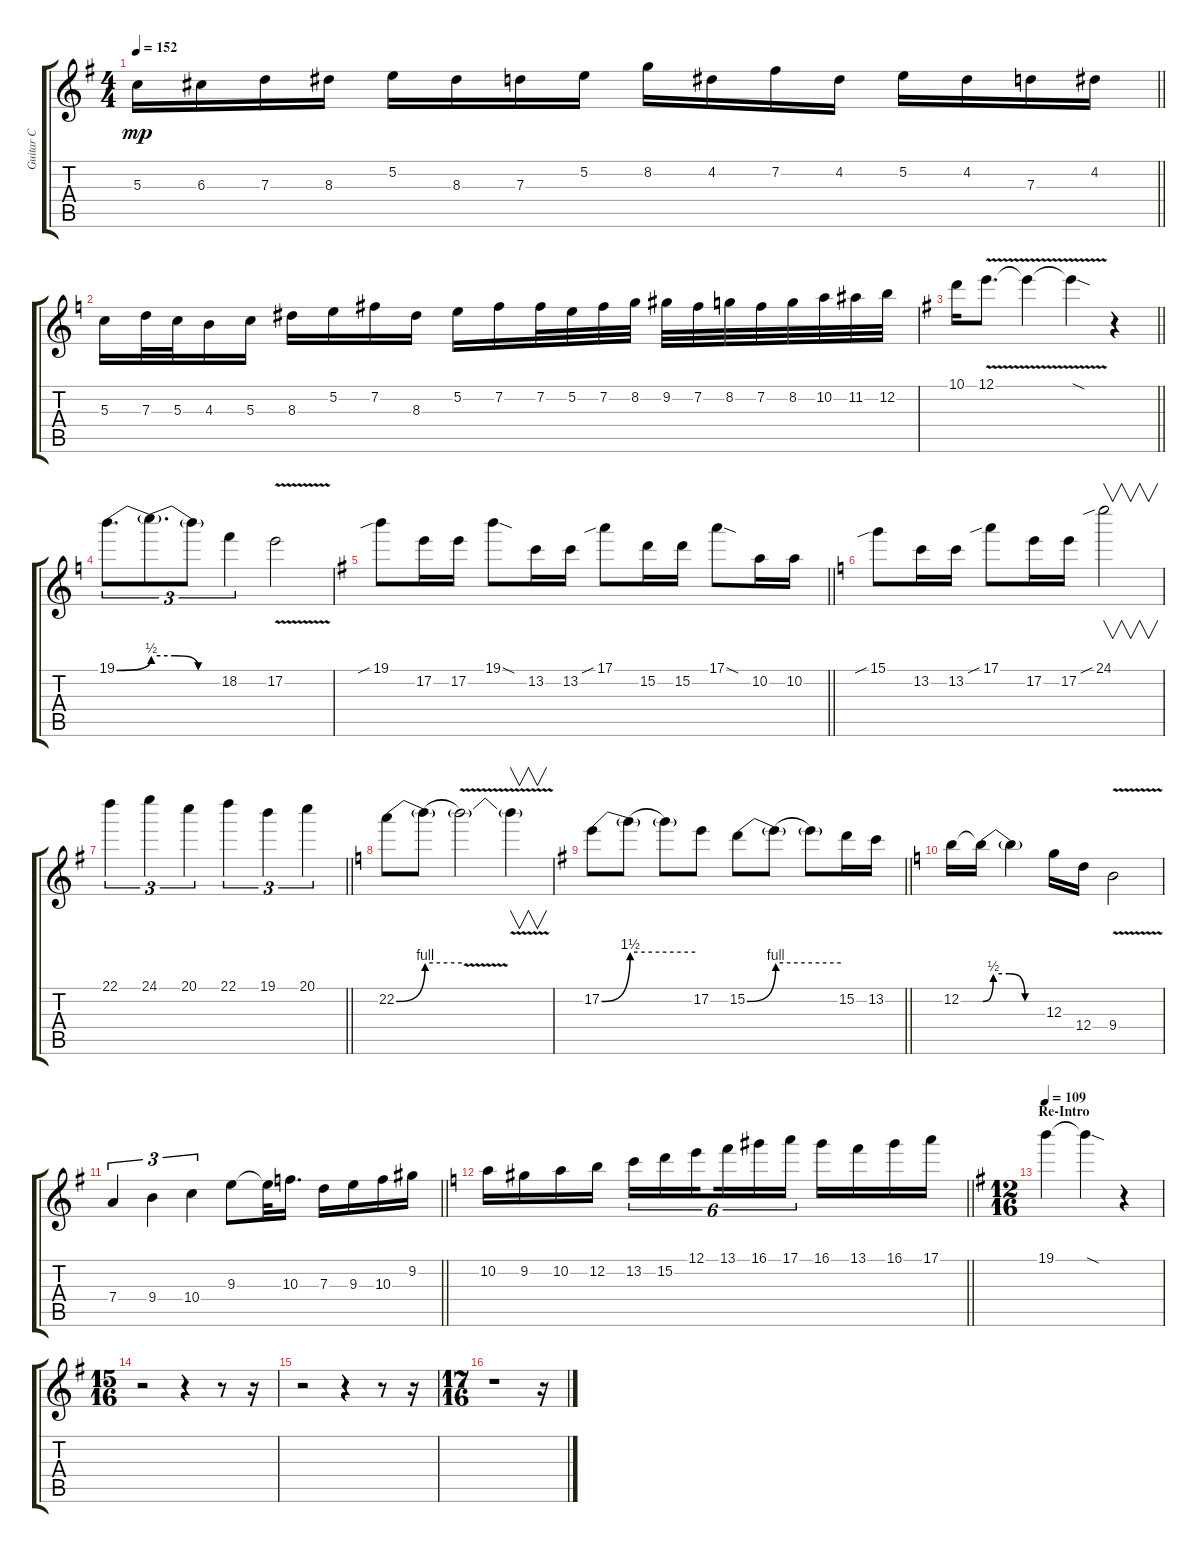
\track ("Guitar C" "Guitar C") {instrument overdrivenguitar}
\staff {score tabs}
\tuning (E4 B3 G3 D3 A2 D2) {hide}
\ts (4 4)
\tempo 152
\clef g2
\barLineRight lightlight
\ks g
5.3.16{dy mp} 6.3.16 7.3.16 8.3.16 5.2.16 8.3.16 7.3.16 5.2.16 8.2.16 4.2.16 7.2.16 4.2.16 5.2.16 4.2.16 7.3.16 4.2.16 |
\ks c
5.3.16 7.3.32 5.3.32 4.3.16 5.3.16 8.3.16 5.2.16 7.2.16 8.3.16 5.2.16 7.2.16 7.2.32 5.2.32 7.2.32 8.2.32 9.2.32 7.2.32 8.2.32 7.2.32 8.2.32 10.2.32 11.2.32 12.2.32 |
\barLineRight lightlight
\ks g
10.1.16 12.1{v}.8{d} 12.1{v t}.4 12.1{sod t}.4 r.4 |
\ks c
19.1{be (bend 0 0 60 2)}.8{d tu (3 2)} 19.1{be (custom 0 2 20 2 40 0 60 0) t}.8{d tu (3 2)} 19.1{t}.8{tu (3 2)} 18.2.4{tu (3 2)} 17.2{v}.2 |
\barLineRight lightlight
\ks g
19.1{sib}.8 17.2.16 17.2.16 19.1{sod}.8 13.2.16 13.2.16 17.1{sib}.8 15.2.16 15.2.16 17.1{sod}.8 10.2.16 10.2.16 |
\ks c
15.1{sib}.8 13.2.16 13.2.16 17.1{sib}.8 17.2.16 17.2.16 24.1{sib}.2{v} |
\barLineRight lightlight
\ks g
22.1.4{tu (3 2)} 24.1.4{tu (3 2)} 20.1.4{tu (3 2)} 22.1.4{tu (3 2)} 19.1.4{tu (3 2)} 20.1.4{tu (3 2)} |
\ks c
22.2{be (bend 0 0 60 4)}.8 22.2{be (hold 0 4 60 4) t}.8 22.2{v t}.2 22.2{t}.4{v} |
\barLineRight lightlight
\ks g
17.2{be (bend 0 0 60 6)}.8 17.2{be (hold 0 6 60 6) t}.8 17.2{t}.8 17.2.8 15.2{be (bend 0 0 60 4)}.8 15.2{be (hold 0 4 60 4) t}.8 15.2{t}.8 15.2.16 13.2.16 |
\ks c
12.2.16 12.2{be (custom 0 0 10 2 25 2 40 0 60 0) t}.16 12.2{t}.4 12.3.16 12.4.16 9.4{v}.2 |
\barLineRight lightlight
\ks g
7.4.4{tu (3 2)} 9.4.4{tu (3 2)} 10.4.4{tu (3 2)} 9.3.8 9.3{t}.32 10.3.16{d} 7.3.16 9.3.16 10.3.16 9.2.16 |
\barLineRight lightlight
\ks c
10.2.16 9.2.16 10.2.16 12.2.16 13.2.16{tu (6 4)} 15.2.16{tu (6 4)} 12.1.16{tu (6 4) beam splitsecondary} 13.1.16{tu (6 4)} 16.1.16{tu (6 4)} 17.1.16{tu (6 4)} 16.1.16 13.1.16 16.1.16 17.1.16 |
\ts (12 16)
\section ("" "Re-Intro")
\tempo 109
\ks g
19.1.4 19.1{sod t}.4 r.4 |
\ts (15 16)
r.2 r.4 r.8 r.16 |
r.2 r.4 r.8 r.16 |
\ts (17 16)
r.1 r.16
